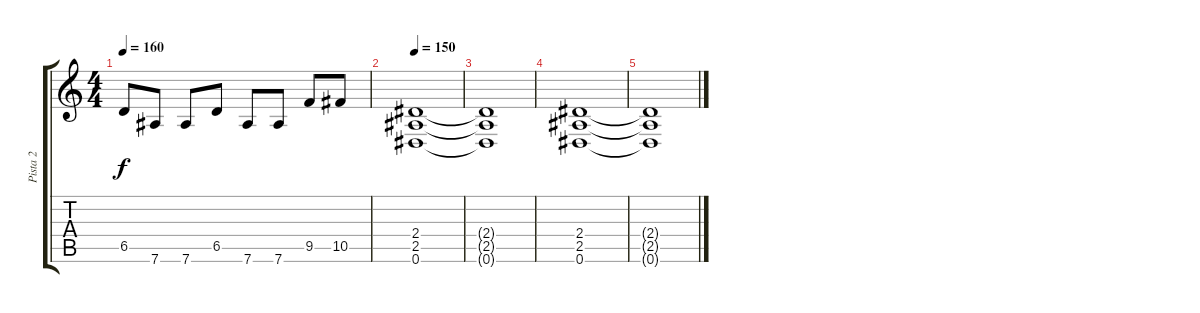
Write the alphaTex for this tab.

\track ("Pista 2" "Pista 2") {instrument distortionguitar}
\staff {score tabs}
\tuning (Eb4 Bb3 Gb3 Db3 Ab2 Eb2) {hide}
\ts (4 4)
\tempo 160
\clef g2
\ks c
6.5.8{dy f} 7.6.8 7.6.8 6.5.8 7.6.8 7.6.8 9.5.8 10.5.8 |
\tempo 150
(2.4 2.5 0.6).1 |
(2.4{t} 2.5{t} 0.6{t}).1 |
(2.4 2.5 0.6).1 |
(2.4{t} 2.5{t} 0.6{t}).1
